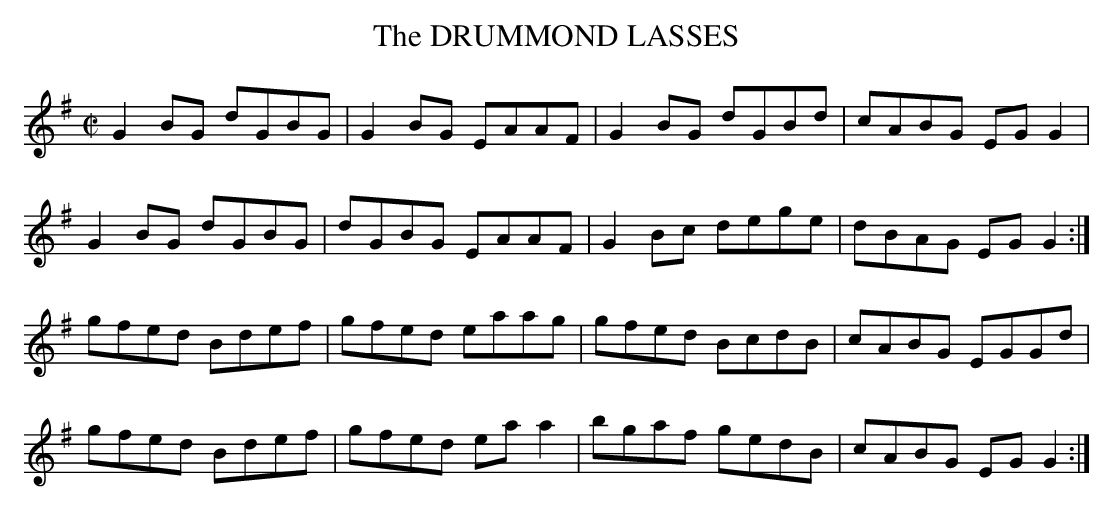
X:1
T:DRUMMOND LASSES, The
M:C|
L:1/8
K:G
G2BG dGBG|G2BG EAAF|G2BG dGBd|cABG EGG2|
G2BG dGBG|dGBG EAAF|G2Bc dege|dBAG EGG2 :|
gfed Bdef|gfed eaag|gfed BcdB|cABG EGGd|
gfed Bdef|gfed eaa2|bgaf gedB|cABG EGG2 :|
